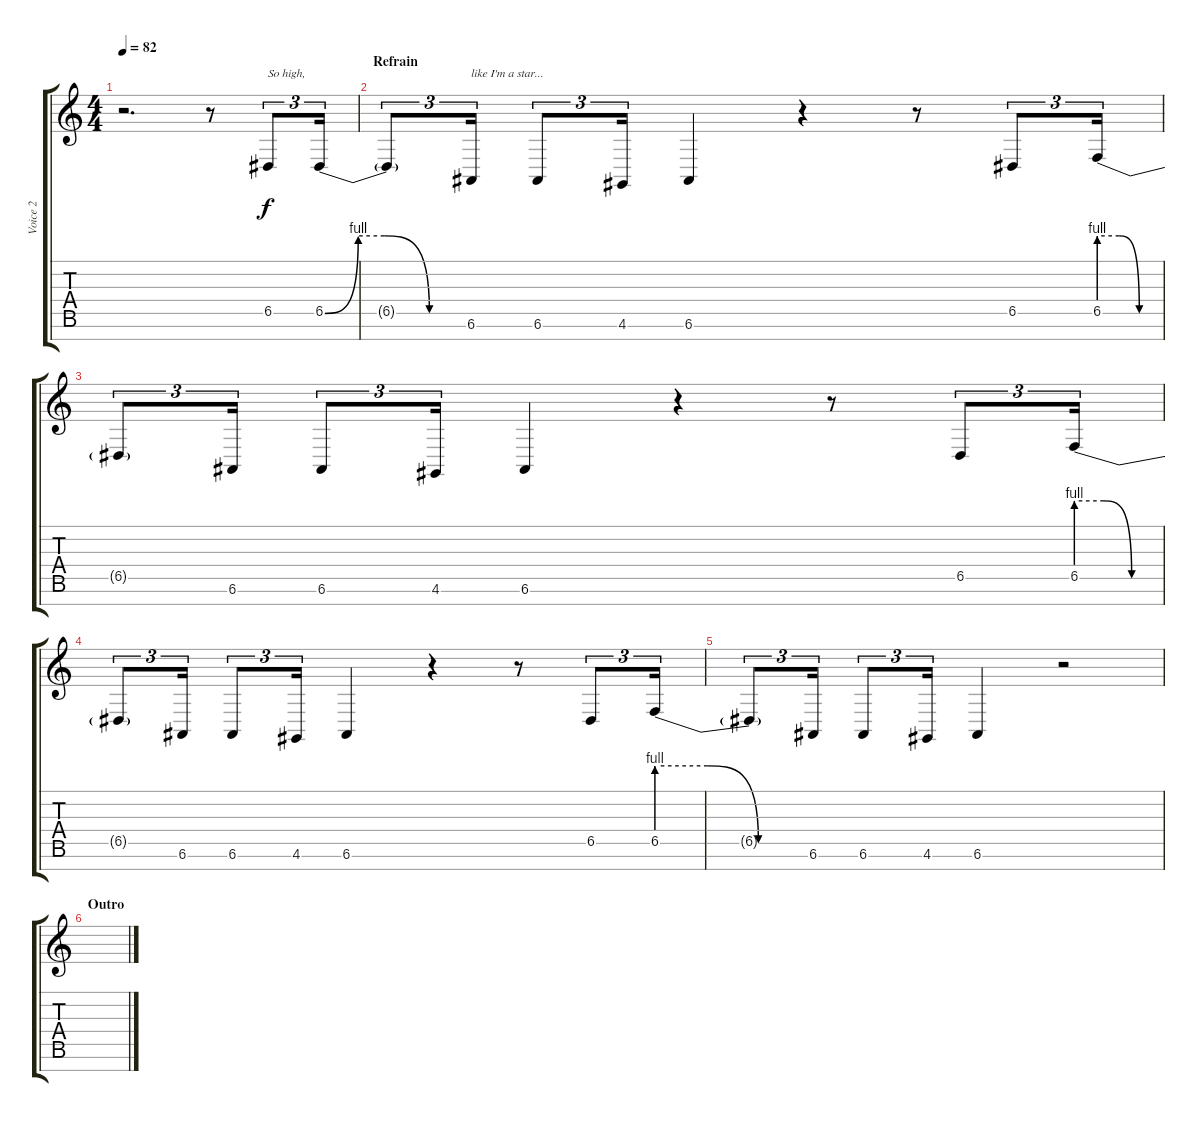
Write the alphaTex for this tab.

\track ("Voice 2" "Voice 2") {instrument tenorsax}
\staff {score tabs}
\tuning (E4 B3 G3 D3 A2 E2 B1) {hide}
\ts (4 4)
\tempo 82
\clef g2
\ks c
r.2{d dy f} r.8 6.5.8{tu (3 2) txt "So high,"} 6.5{be (custom 0 0 14 4 25 4 44 0 60 0)}.16{tu (3 2)} |
\section ("" "Refrain")
6.5{t}.8{tu (3 2)} 6.6.16{tu (3 2) txt "like I'm a star..."} 6.6.8{tu (3 2)} 4.6.16{tu (3 2)} 6.6.4 r.4 r.8 6.5.8{tu (3 2)} 6.5{be (custom 0 4 20 4 40 0 60 0)}.16{tu (3 2)} |
6.5{t}.8{tu (3 2)} 6.6.16{tu (3 2)} 6.6.8{tu (3 2)} 4.6.16{tu (3 2)} 6.6.4 r.4 r.8 6.5.8{tu (3 2)} 6.5{be (custom 0 4 20 4 40 0 60 0)}.16{tu (3 2)} |
6.5{t}.8{tu (3 2)} 6.6.16{tu (3 2)} 6.6.8{tu (3 2)} 4.6.16{tu (3 2)} 6.6.4 r.4 r.8 6.5.8{tu (3 2)} 6.5{be (custom 0 4 20 4 40 0 60 0)}.16{tu (3 2)} |
6.5{t}.8{tu (3 2)} 6.6.16{tu (3 2)} 6.6.8{tu (3 2)} 4.6.16{tu (3 2)} 6.6.4 r.2 |
\section ("" "Outro")
